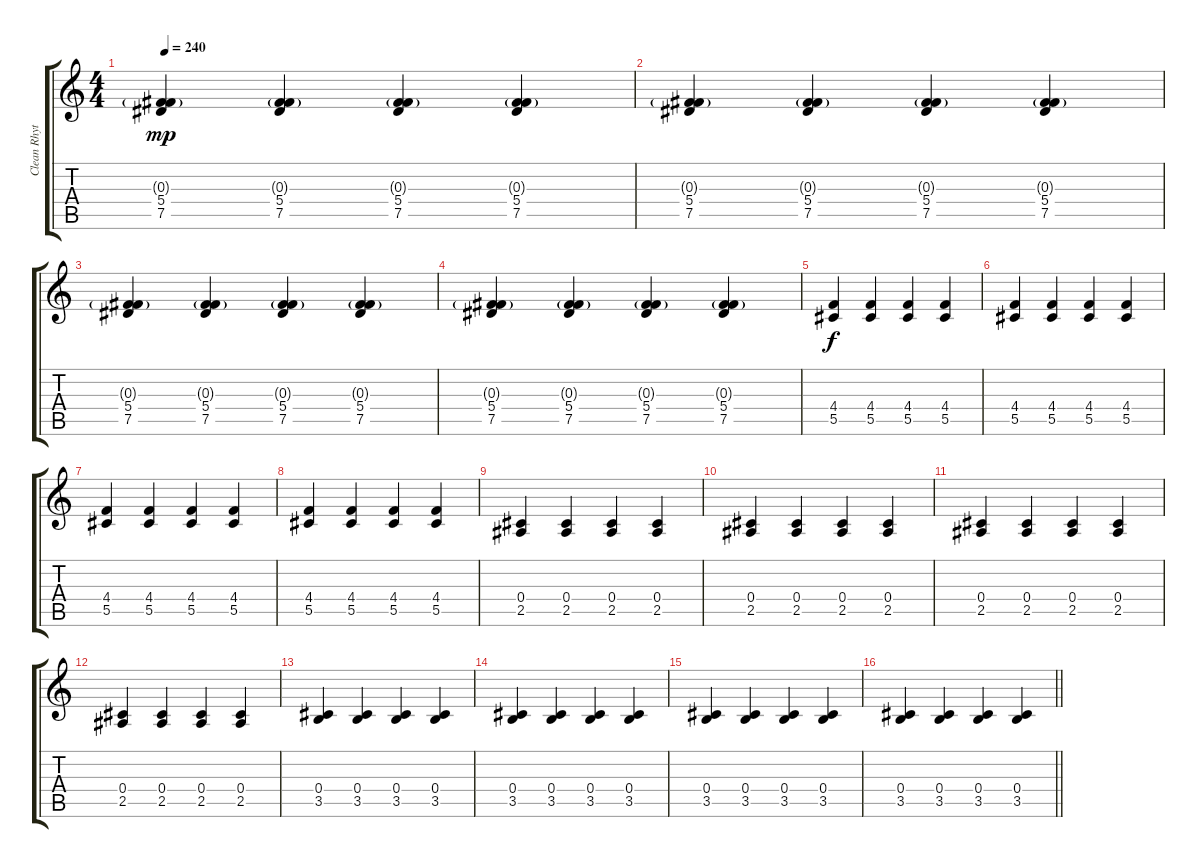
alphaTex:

\track ("Clean Rhytm Guitar [L]" "Clean Rhyt") {instrument electricguitarclean}
\staff {score tabs}
\tuning (Eb4 Bb3 Gb3 Db3 Ab2 Db2) {hide}
\ts (4 4)
\tempo 240
\clef g2
\ks c
(0.3{g} 5.4 7.5).4{dy mp volume 8} (0.3{g} 5.4 7.5).4 (0.3{g} 5.4 7.5).4 (0.3{g} 5.4 7.5).4 |
(0.3{g} 5.4 7.5).4 (0.3{g} 5.4 7.5).4 (0.3{g} 5.4 7.5).4 (0.3{g} 5.4 7.5).4 |
(0.3{g} 5.4 7.5).4 (0.3{g} 5.4 7.5).4 (0.3{g} 5.4 7.5).4 (0.3{g} 5.4 7.5).4 |
(0.3{g} 5.4 7.5).4 (0.3{g} 5.4 7.5).4 (0.3{g} 5.4 7.5).4 (0.3{g} 5.4 7.5).4 |
(4.4 5.5).4{dy f} (4.4 5.5).4 (4.4 5.5).4 (4.4 5.5).4 |
(4.4 5.5).4 (4.4 5.5).4 (4.4 5.5).4 (4.4 5.5).4 |
(4.4 5.5).4 (4.4 5.5).4 (4.4 5.5).4 (4.4 5.5).4 |
(4.4 5.5).4 (4.4 5.5).4 (4.4 5.5).4 (4.4 5.5).4 |
(0.4 2.5).4 (0.4 2.5).4 (0.4 2.5).4 (0.4 2.5).4 |
(0.4 2.5).4 (0.4 2.5).4 (0.4 2.5).4 (0.4 2.5).4 |
(0.4 2.5).4 (0.4 2.5).4 (0.4 2.5).4 (0.4 2.5).4 |
(0.4 2.5).4 (0.4 2.5).4 (0.4 2.5).4 (0.4 2.5).4 |
(0.4 3.5).4 (0.4 3.5).4 (0.4 3.5).4 (0.4 3.5).4 |
(0.4 3.5).4 (0.4 3.5).4 (0.4 3.5).4 (0.4 3.5).4 |
(0.4 3.5).4 (0.4 3.5).4 (0.4 3.5).4 (0.4 3.5).4 |
\barLineRight lightlight
(0.4 3.5).4 (0.4 3.5).4 (0.4 3.5).4 (0.4 3.5).4
